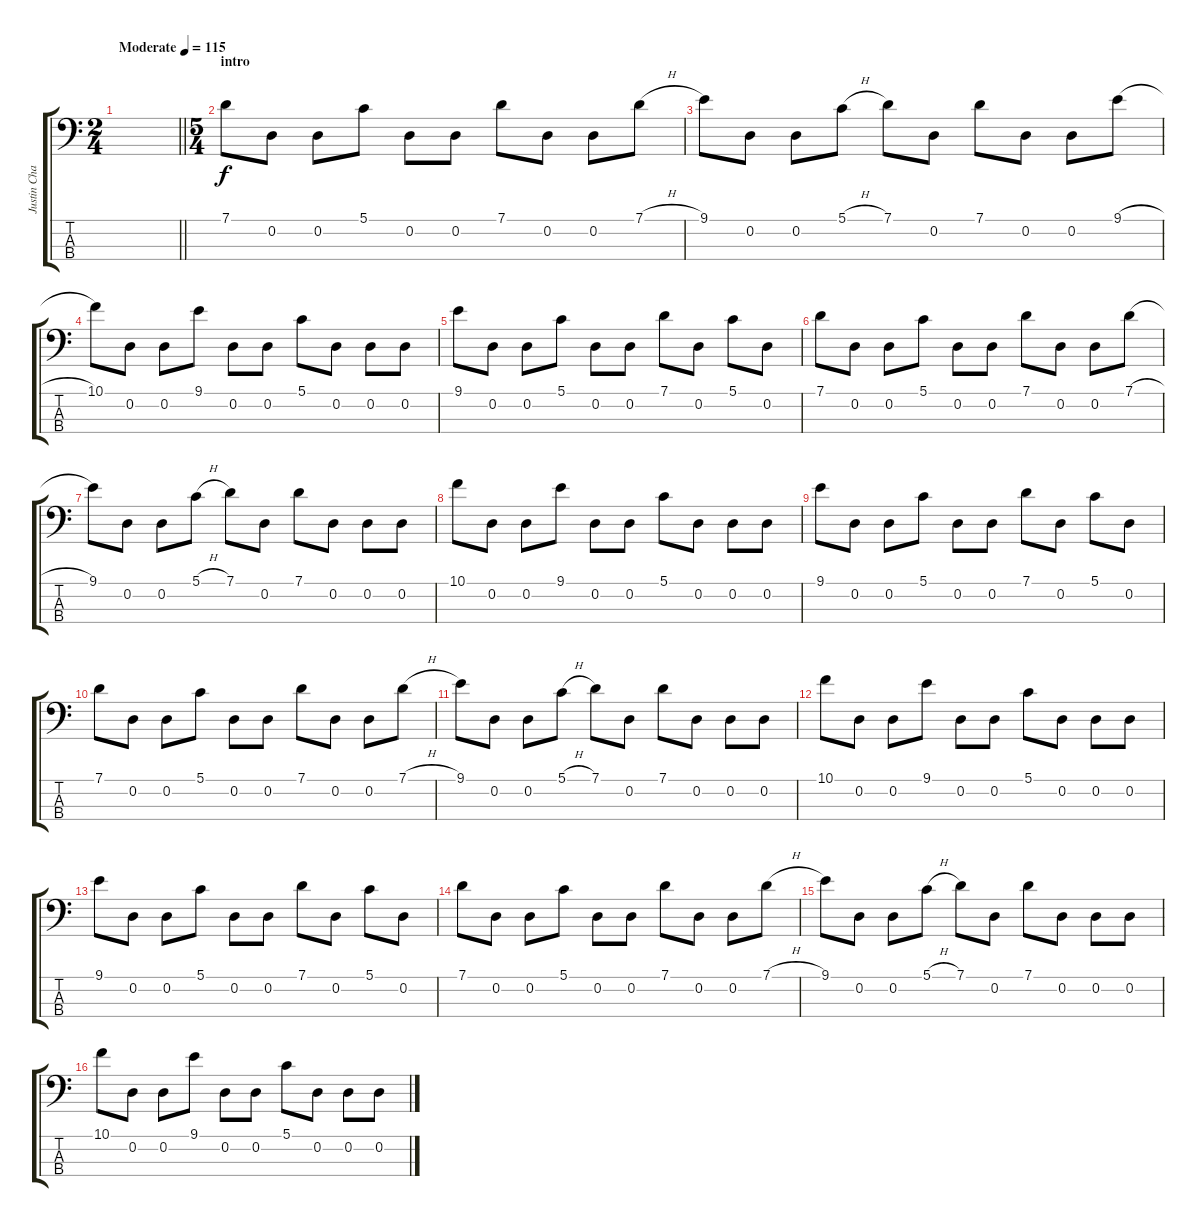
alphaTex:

\track ("Justin Chancellor" "Justin Cha") {instrument electricbassfinger}
\staff {score tabs}
\tuning (G2 D2 A1 D1) {hide}
\ts (2 4)
\tempo (115 "Moderate")
\clef f4
\barLineRight lightlight
\ks c
|
\ts (5 4)
\section ("" "intro")
7.1.8{instrument fretlessbass} 0.2.8 0.2.8 5.1.8 0.2.8 0.2.8 7.1.8 0.2.8 0.2.8 7.1{h}.8 |
9.1.8 0.2.8 0.2.8 5.1{h}.8 7.1.8 0.2.8 7.1.8 0.2.8 0.2.8 9.1{h}.8 |
10.1.8 0.2.8 0.2.8 9.1.8 0.2.8 0.2.8 5.1.8 0.2.8 0.2.8 0.2.8 |
9.1.8 0.2.8 0.2.8 5.1.8 0.2.8 0.2.8 7.1.8 0.2.8 5.1.8 0.2.8 |
7.1.8 0.2.8 0.2.8 5.1.8 0.2.8 0.2.8 7.1.8 0.2.8 0.2.8 7.1{h}.8 |
9.1.8 0.2.8 0.2.8 5.1{h}.8 7.1.8 0.2.8 7.1.8 0.2.8 0.2.8 0.2.8 |
10.1.8 0.2.8 0.2.8 9.1.8 0.2.8 0.2.8 5.1.8 0.2.8 0.2.8 0.2.8 |
9.1.8 0.2.8 0.2.8 5.1.8 0.2.8 0.2.8 7.1.8 0.2.8 5.1.8 0.2.8 |
7.1.8 0.2.8 0.2.8 5.1.8 0.2.8 0.2.8 7.1.8 0.2.8 0.2.8 7.1{h}.8 |
9.1.8 0.2.8 0.2.8 5.1{h}.8 7.1.8 0.2.8 7.1.8 0.2.8 0.2.8 0.2.8 |
10.1.8 0.2.8 0.2.8 9.1.8 0.2.8 0.2.8 5.1.8 0.2.8 0.2.8 0.2.8 |
9.1.8 0.2.8 0.2.8 5.1.8 0.2.8 0.2.8 7.1.8 0.2.8 5.1.8 0.2.8 |
7.1.8 0.2.8 0.2.8 5.1.8 0.2.8 0.2.8 7.1.8 0.2.8 0.2.8 7.1{h}.8 |
9.1.8 0.2.8 0.2.8 5.1{h}.8 7.1.8 0.2.8 7.1.8 0.2.8 0.2.8 0.2.8 |
10.1.8 0.2.8 0.2.8 9.1.8 0.2.8 0.2.8 5.1.8 0.2.8 0.2.8 0.2.8
